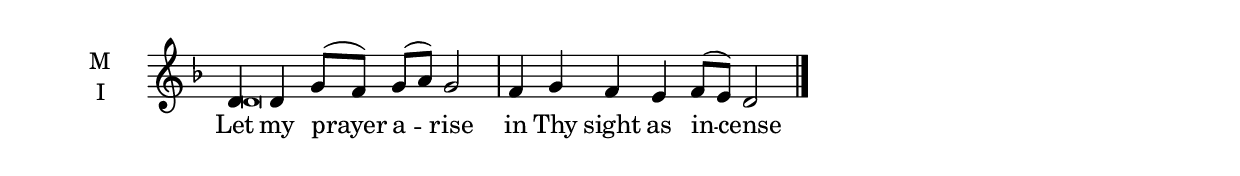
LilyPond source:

\version "2.18.2"

twobm= \set Timing.measureLength = #(ly:make-moment 2/4)
sixbm= \set Timing.measureLength = #(ly:make-moment 6/4)
sevenbm= \set Timing.measureLength = #(ly:make-moment 7/4)

global = {
  \time 6/4 % Starts with
  \key f \major
}

lyricText = \lyricmode {
  Let my prayer a -- rise
  in Thy sight as in -- cense
}

melody = \relative g' {
  \sixbm d4 d g8( f) g( a) g2
  \sevenbm f4 g f e f8( e) d2
  \bar"|."
}

ison = \relative c' { \global \tiny
  d\breve
  s1 s4
}

\score {
  \new ChoirStaff <<
    \new Staff \with {
      midiInstrument = "choir aahs"
      instrumentName = \markup \center-column { M I }
    } <<
      \new Voice = "melody" { \voiceOne \melody }
      \new Voice = "ison" { \voiceTwo \ison }
    >>
    \new Lyrics \with {
      \override VerticalAxisGroup #'staff-affinity = #CENTER
    } \lyricsto "melody" \lyricText

  >>
  \layout {
    \context {
      \Staff
      \remove "Time_signature_engraver"
    }
    \context {
      \Score
      \omit BarNumber
    }
  }
  \midi { \tempo 4 = 100
          \context {
            \Voice
            \remove "Dynamic_performer"
    }
  }
}
